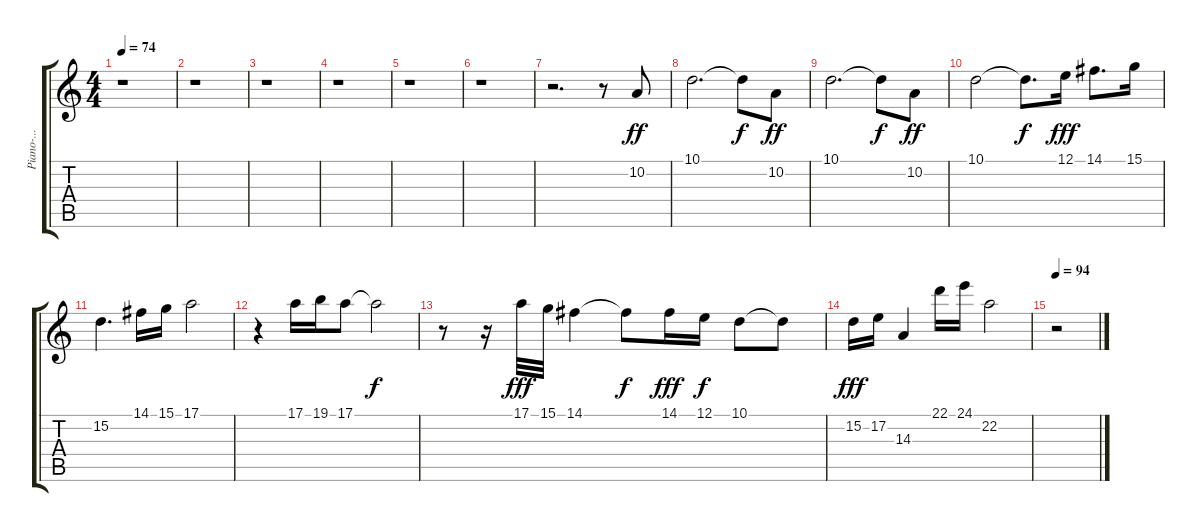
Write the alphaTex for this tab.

\track ("Piano-..." "Piano-...") {instrument brightacousticpiano}
\staff {score tabs}
\tuning (E4 B3 G3 D3 A2 E2) {hide}
\ts (4 4)
\tempo 74
\clef g2
\ks c
r.1{dy fff} |
r.1 |
r.1 |
r.1 |
r.1 |
r.1 |
r.2{d instrument acousticgrandpiano} r.8 10.2.8{dy ff} |
10.1.2{d} 10.1{t}.8{dy f} 10.2.8{dy ff} |
10.1.2{d} 10.1{t}.8{dy f} 10.2.8{dy ff} |
10.1.2 10.1{t}.8{d dy f} 12.1.16{dy fff} 14.1.8{d} 15.1.16 |
15.2.4{d} 14.1.16 15.1.16 17.1.2 |
r.4 17.1.16 19.1.16 17.1.8 17.1{t}.2{dy f} |
r.8 r.16 17.1.32{dy fff} 15.1.32 14.1.4 14.1{t}.8{dy f} 14.1.16{dy fff} 12.1.16{dy f} 10.1.8 10.1{t}.8 |
15.2.16{dy fff} 17.2.16 14.3.4 22.1.16 24.1.16 22.2.2 |
\tempo 94
r.2
